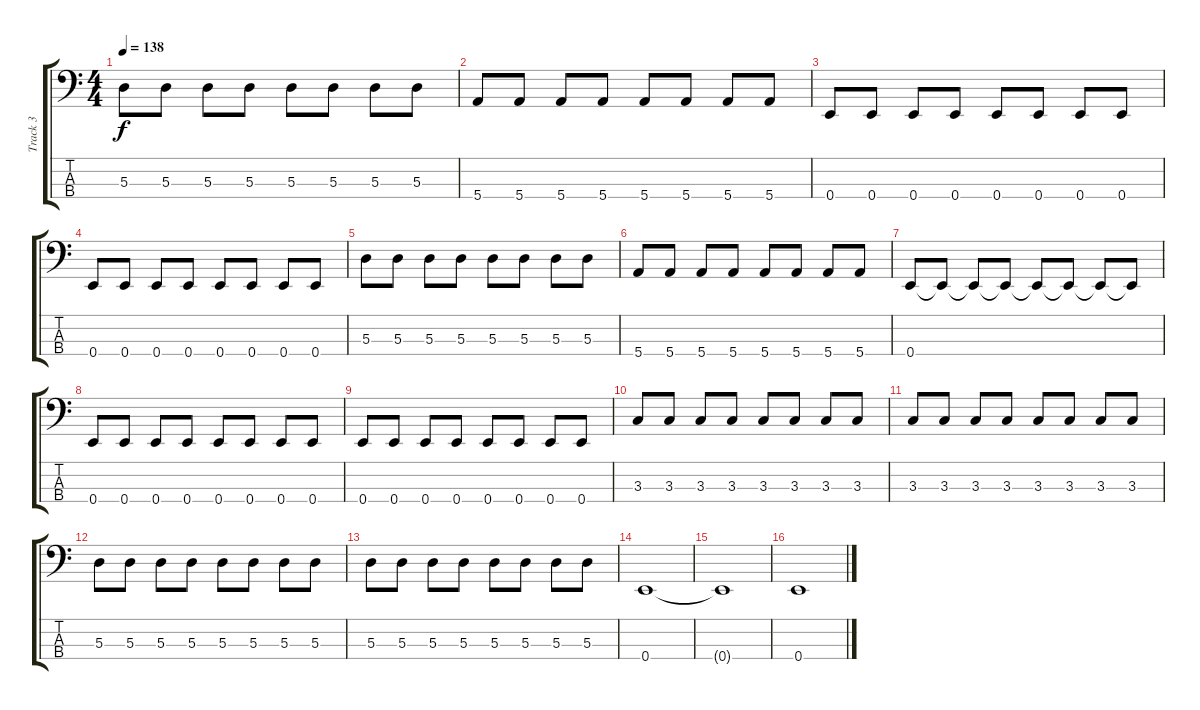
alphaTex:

\track ("Track 3" "Track 3") {instrument electricbassfinger}
\staff {score tabs}
\tuning (G2 D2 A1 E1) {hide}
\ts (4 4)
\tempo 138
\clef f4
\ks c
5.3.8{dy f} 5.3.8 5.3.8 5.3.8 5.3.8 5.3.8 5.3.8 5.3.8 |
5.4.8 5.4.8 5.4.8 5.4.8 5.4.8 5.4.8 5.4.8 5.4.8 |
0.4.8 0.4.8 0.4.8 0.4.8 0.4.8 0.4.8 0.4.8 0.4.8 |
0.4.8 0.4.8 0.4.8 0.4.8 0.4.8 0.4.8 0.4.8 0.4.8 |
5.3.8 5.3.8 5.3.8 5.3.8 5.3.8 5.3.8 5.3.8 5.3.8 |
5.4.8 5.4.8 5.4.8 5.4.8 5.4.8 5.4.8 5.4.8 5.4.8 |
0.4.8 0.4{t}.8 0.4{t}.8 0.4{t}.8 0.4{t}.8 0.4{t}.8 0.4{t}.8 0.4{t}.8 |
0.4.8 0.4.8 0.4.8 0.4.8 0.4.8 0.4.8 0.4.8 0.4.8 |
0.4.8 0.4.8 0.4.8 0.4.8 0.4.8 0.4.8 0.4.8 0.4.8 |
3.3.8 3.3.8 3.3.8 3.3.8 3.3.8 3.3.8 3.3.8 3.3.8 |
3.3.8 3.3.8 3.3.8 3.3.8 3.3.8 3.3.8 3.3.8 3.3.8 |
5.3.8 5.3.8 5.3.8 5.3.8 5.3.8 5.3.8 5.3.8 5.3.8 |
5.3.8 5.3.8 5.3.8 5.3.8 5.3.8 5.3.8 5.3.8 5.3.8 |
0.4.1 |
0.4{t}.1 |
0.4.1
